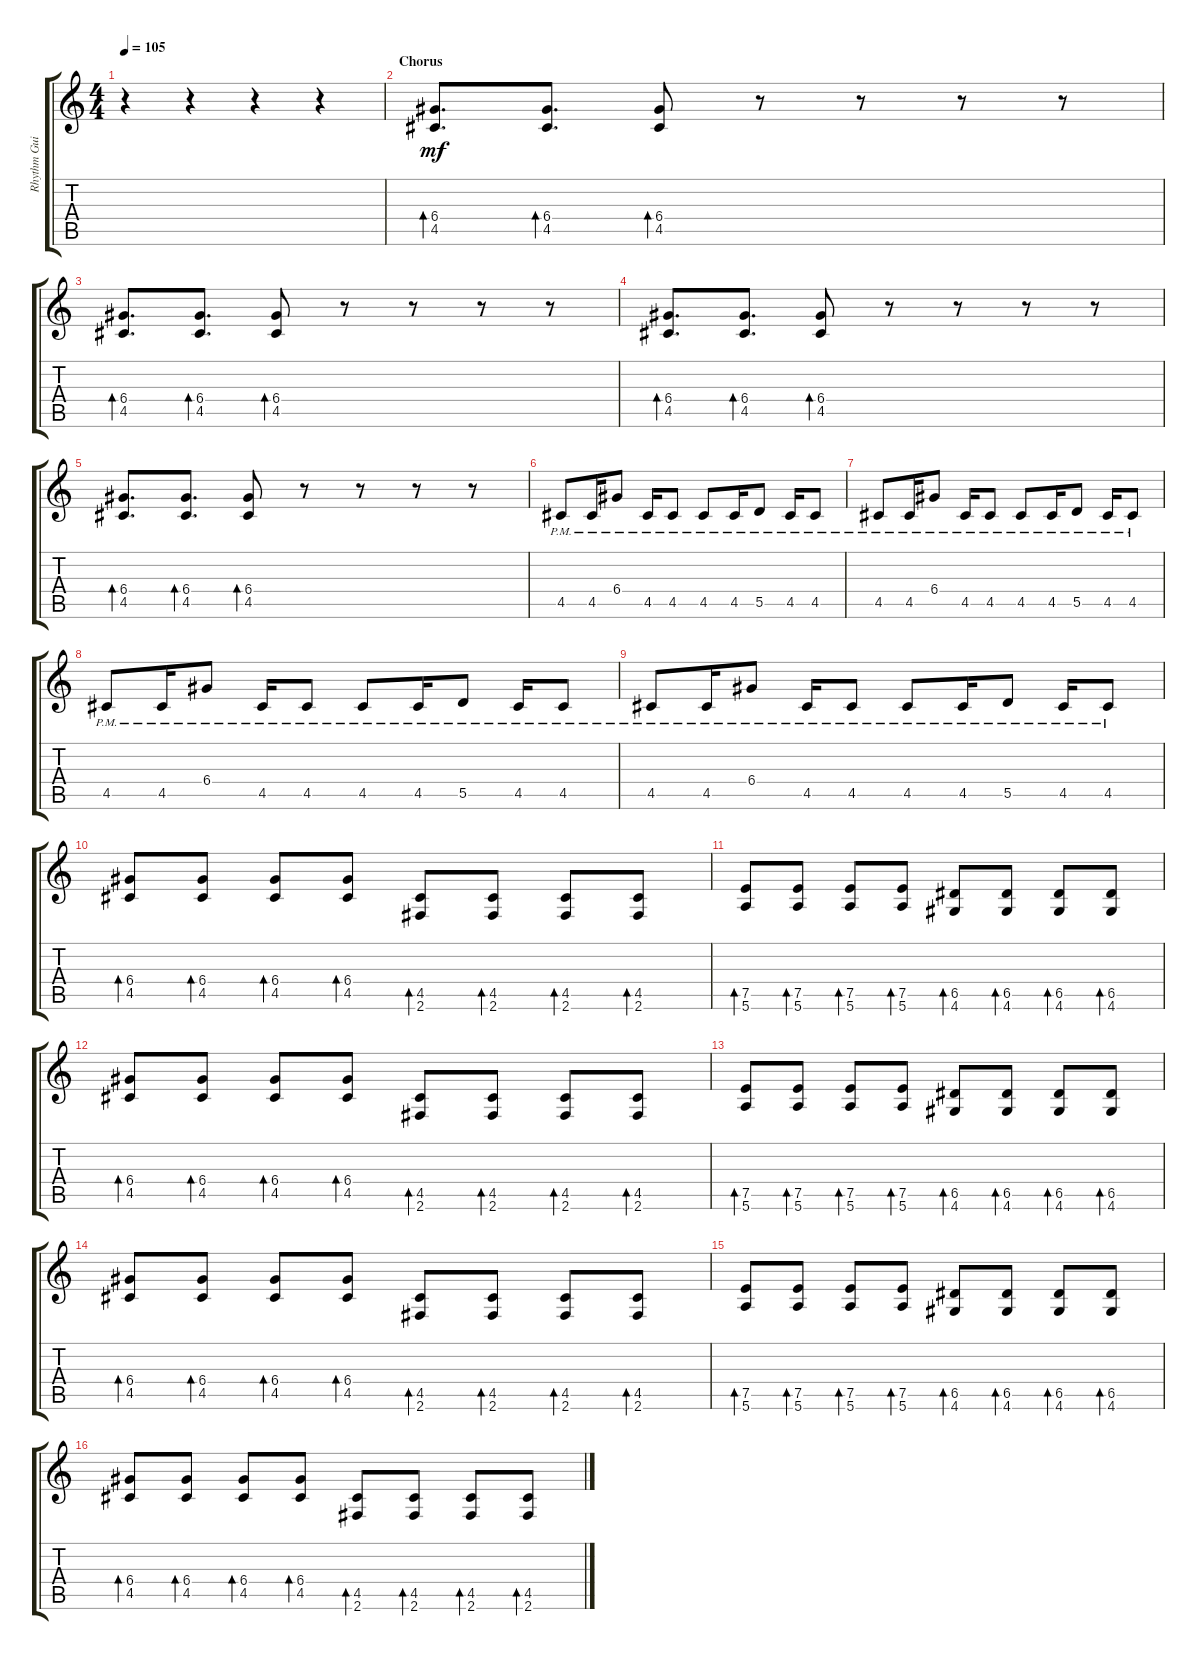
\track ("Rhythm Guitar" "Rhythm Gui") {instrument overdrivenguitar}
\staff {score tabs}
\tuning (E4 B3 G3 D3 A2 E2) {hide}
\ts (4 4)
\tempo 105
\clef g2
\ks c
r.4{dy mf} r.4 r.4 r.4 |
\section ("" "Chorus")
(6.4 4.5).8{d bd 30} (6.4 4.5).8{d bd 30} (6.4 4.5).8{bd 30} r.8 r.8 r.8 r.8 |
(6.4 4.5).8{d bd 30} (6.4 4.5).8{d bd 30} (6.4 4.5).8{bd 30} r.8 r.8 r.8 r.8 |
(6.4 4.5).8{d bd 30} (6.4 4.5).8{d bd 30} (6.4 4.5).8{bd 30} r.8 r.8 r.8 r.8 |
(6.4 4.5).8{d bd 30} (6.4 4.5).8{d bd 30} (6.4 4.5).8{bd 30} r.8 r.8 r.8 r.8 |
4.5{pm}.8 4.5{pm}.16 6.4{pm}.8 4.5{pm}.16 4.5{pm}.8 4.5{pm}.8 4.5{pm}.16 5.5{pm}.8 4.5{pm}.16 4.5{pm}.8 |
4.5{pm}.8 4.5{pm}.16 6.4{pm}.8 4.5{pm}.16 4.5{pm}.8 4.5{pm}.8 4.5{pm}.16 5.5{pm}.8 4.5{pm}.16 4.5{pm}.8 |
4.5{pm}.8 4.5{pm}.16 6.4{pm}.8 4.5{pm}.16 4.5{pm}.8 4.5{pm}.8 4.5{pm}.16 5.5{pm}.8 4.5{pm}.16 4.5{pm}.8 |
4.5{pm}.8 4.5{pm}.16 6.4{pm}.8 4.5{pm}.16 4.5{pm}.8 4.5{pm}.8 4.5{pm}.16 5.5{pm}.8 4.5{pm}.16 4.5{pm}.8 |
(6.4 4.5).8{bd 30} (6.4 4.5).8{bd 30} (6.4 4.5).8{bd 30} (6.4 4.5).8{bd 30} (4.5 2.6).8{bd 30} (4.5 2.6).8{bd 30} (4.5 2.6).8{bd 30} (4.5 2.6).8{bd 30} |
(7.5 5.6).8{bd 30} (7.5 5.6).8{bd 30} (7.5 5.6).8{bd 30} (7.5 5.6).8{bd 30} (6.5 4.6).8{bd 30} (6.5 4.6).8{bd 30} (6.5 4.6).8{bd 30} (6.5 4.6).8{bd 30} |
(6.4 4.5).8{bd 30} (6.4 4.5).8{bd 30} (6.4 4.5).8{bd 30} (6.4 4.5).8{bd 30} (4.5 2.6).8{bd 30} (4.5 2.6).8{bd 30} (4.5 2.6).8{bd 30} (4.5 2.6).8{bd 30} |
(7.5 5.6).8{bd 30} (7.5 5.6).8{bd 30} (7.5 5.6).8{bd 30} (7.5 5.6).8{bd 30} (6.5 4.6).8{bd 30} (6.5 4.6).8{bd 30} (6.5 4.6).8{bd 30} (6.5 4.6).8{bd 30} |
(6.4 4.5).8{bd 30} (6.4 4.5).8{bd 30} (6.4 4.5).8{bd 30} (6.4 4.5).8{bd 30} (4.5 2.6).8{bd 30} (4.5 2.6).8{bd 30} (4.5 2.6).8{bd 30} (4.5 2.6).8{bd 30} |
(7.5 5.6).8{bd 30} (7.5 5.6).8{bd 30} (7.5 5.6).8{bd 30} (7.5 5.6).8{bd 30} (6.5 4.6).8{bd 30} (6.5 4.6).8{bd 30} (6.5 4.6).8{bd 30} (6.5 4.6).8{bd 30} |
(6.4 4.5).8{bd 30} (6.4 4.5).8{bd 30} (6.4 4.5).8{bd 30} (6.4 4.5).8{bd 30} (4.5 2.6).8{bd 30} (4.5 2.6).8{bd 30} (4.5 2.6).8{bd 30} (4.5 2.6).8{bd 30}
